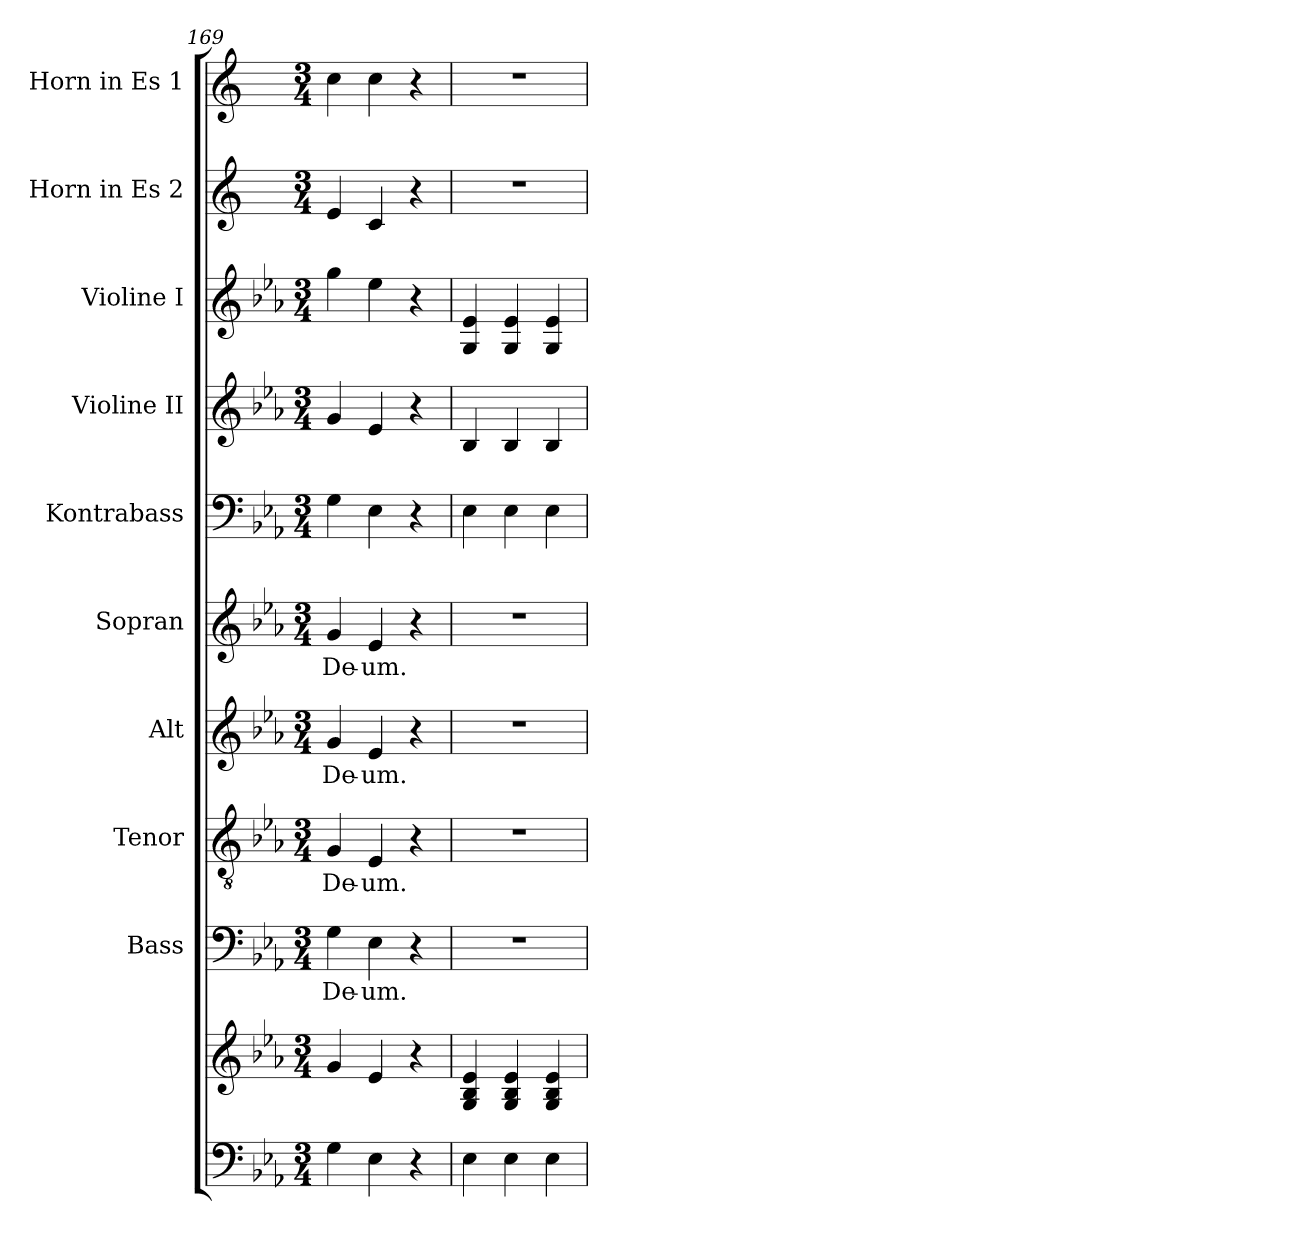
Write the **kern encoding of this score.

**kern	**kern	**kern	**text	**kern	**text	**kern	**text	**kern	**text	**kern	**kern	**kern	**kern	**kern
*part10	*part10	*part9	*part9	*part8	*part8	*part7	*part7	*part6	*part6	*part5	*part4	*part3	*part2	*part1
*staff11	*staff10	*staff9	*staff9	*staff8	*staff8	*staff7	*staff7	*staff6	*staff6	*staff5	*staff4	*staff3	*staff2	*staff1
*	*	*I"Bass	*	*I"Tenor	*	*I"Alt	*	*I"Sopran	*	*I"Kontrabass	*I"Violine II	*I"Violine I	*I"Horn in Es 2	*I"Horn in Es 1
*	*	*I'B.	*	*I'T.	*	*I'A.	*	*I'S.	*	*I'Kb.	*I'Vl. II	*I'Vl. I	*I'Hr. Es 2	*I'Hr. Es 1
*clefF4	*clefG2	*clefF4	*	*clefGv2	*	*clefG2	*	*clefG2	*	*clefF4	*clefG2	*clefG2	*clefG2	*clefG2
*	*	*	*	*	*	*	*	*	*	*ITrd7c12	*	*	*ITrd5c9	*ITrd5c9
*k[b-e-a-]	*k[b-e-a-]	*k[b-e-a-]	*	*k[b-e-a-]	*	*k[b-e-a-]	*	*k[b-e-a-]	*	*k[b-e-a-]	*k[b-e-a-]	*k[b-e-a-]	*k[b-e-a-]	*k[b-e-a-]
*E-:	*E-:	*E-:	*	*E-:	*	*E-:	*	*E-:	*	*E-:	*E-:	*E-:	*E-:	*E-:
*M3/4	*M3/4	*M3/4	*	*M3/4	*	*M3/4	*	*M3/4	*	*M3/4	*M3/4	*M3/4	*M3/4	*M3/4
=169	=169	=169	=169	=169	=169	=169	=169	=169	=169	=169	=169	=169	=169	=169
!	!	!	!LO:LY:b	!	!LO:LY:b	!	!LO:LY:b	!	!LO:LY:b	!	!	!	!	!
4G\	4g/	4G\	De-	4G/	De-	4g/	De-	4g/	De-	4GG\	4g/	4gg\	4G/	4e-\
!	!	!	!LO:LY:b	!	!LO:LY:b	!	!LO:LY:b	!	!LO:LY:b	!	!	!	!	!
4E-\	4e-/	4E-\	-um.	4E-/	-um.	4e-/	-um.	4e-/	-um.	4EE-\	4e-/	4ee-\	4E-/	4e-\
4r	4r	4r	.	4r	.	4r	.	4r	.	4r	4r	4r	4r	4r
=170	=170	=170	=170	=170	=170	=170	=170	=170	=170	=170	=170	=170	=170	=170
4E-\	4G/ 4B-/ 4e-/	2.r	.	2.r	.	2.r	.	2.r	.	4EE-\	4B-/	4G/ 4e-/	2.r	2.r
4E-\	4G/ 4B-/ 4e-/	.	.	.	.	.	.	.	.	4EE-\	4B-/	4G/ 4e-/	.	.
4E-\	4G/ 4B-/ 4e-/	.	.	.	.	.	.	.	.	4EE-\	4B-/	4G/ 4e-/	.	.
=	=	=	=	=	=	=	=	=	=	=	=	=	=	=
*-	*-	*-	*-	*-	*-	*-	*-	*-	*-	*-	*-	*-	*-	*-
